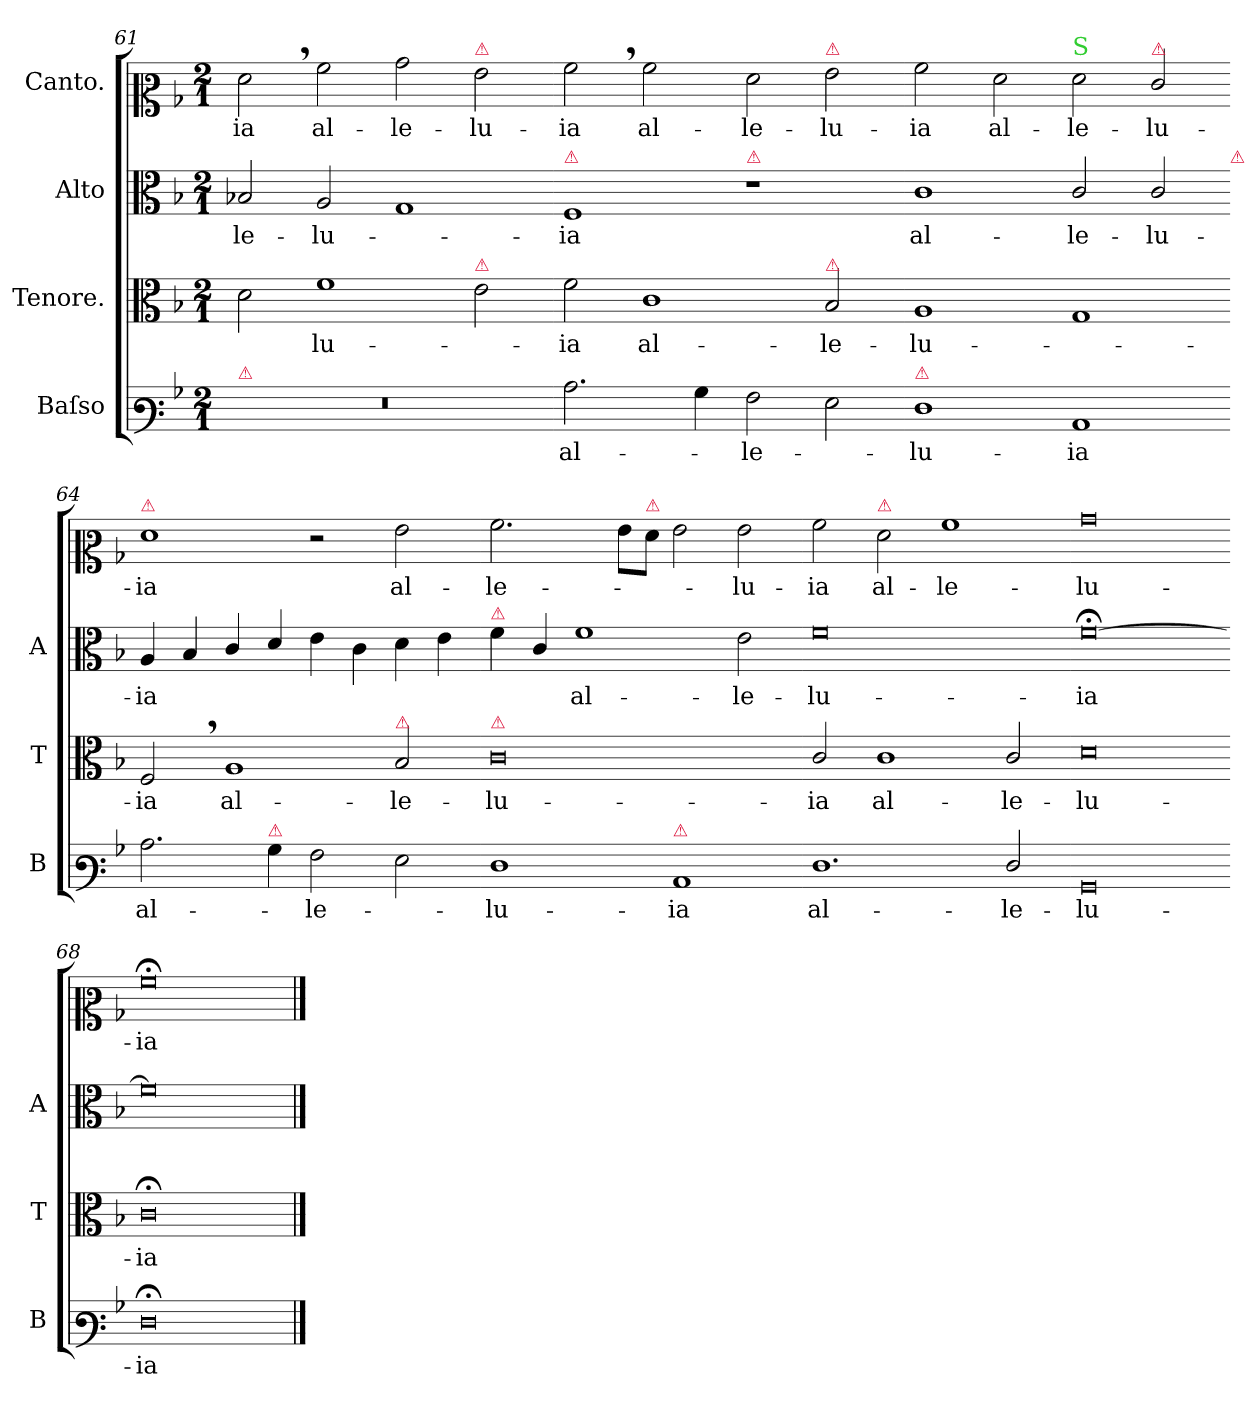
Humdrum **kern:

**kern	**text	**kern	**text	**kern	**text	**kern	**text
*part4	*part4	*part3	*part3	*part2	*part2	*part1	*part1
*staff4	*staff4	*staff3	*staff3	*staff2	*staff2	*staff1	*staff1
*I"Baſso	*	*I"Tenore.	*	*I"Alto	*	*I"Canto.	*
*I'B	*	*I'T	*	*I'A	*	*	*
*clefF3	*	*clefC3	*	*clefC3	*	*clefC2	*
*k[b-]	*	*k[b-]	*	*k[b-]	*	*k[b-]	*
*M2/1	*	*M2/1	*	*M2/1	*	*M2/1	*
=61	=61	=61	=61	=61	=61	=61	=61
!LO:TX:a:color=crimson:t=⚠	!	!	!	!	!	!	!
!	!	!	!	!	!LO:LY:i	!	!LO:LY:i
0r	.	2d\	.	2B-X/	-le-	2f,<\	-ia
!	!	!	!LO:LY:i	!	!LO:LY:i	!	!LO:LY:i
.	.	1f	-lu-	2A/	-lu-	2a\	al-
!	!	!	!	!	!	!	!LO:LY:i
.	.	.	.	1G	.	2b-\	-le-
!	!	!	!	!	!	!LO:TX:a:color=crimson:t=⚠	!
!	!	!LO:TX:a:color=crimson:t=⚠	!	!	!	!	!
!	!	!	!	!	!	!	!LO:LY:i
.	.	2e\	.	.	.	2g\	-lu-
=62-	=62-	=62-	=62-	=62-	=62-	=62-	=62-
!	!	!	!	!LO:TX:a:color=crimson:t=⚠	!	!	!
!	!LO:LY:i	!	!LO:LY:i	!	!LO:LY:i	!	!LO:LY:i
2.c\	al-	2f\	-ia	1F	-ia	2a,<\	-ia
!	!	!	!LO:LY:i	!	!	!	!LO:LY:i
.	.	1c	al-	.	.	2a\	al-
4B-\	.	.	.	.	.	.	.
!	!	!	!	!LO:TX:a:color=crimson:t=⚠	!	!	!
!	!LO:LY:i	!	!	!	!	!	!LO:LY:i
2A\	-le-	.	.	1r	.	2f\	-le-
!	!	!	!	!	!	!LO:TX:a:color=crimson:t=⚠	!
!	!	!LO:TX:a:color=crimson:t=⚠	!	!	!	!	!
!	!	!	!LO:LY:i	!	!	!	!LO:LY:i
2G\	.	2B-/	-le-	.	.	2g\	-lu-
=63-	=63-	=63-	=63-	=63-	=63-	=63-	=63-
!LO:TX:a:color=crimson:t=⚠	!	!	!	!	!	!	!
!	!LO:LY:i	!	!LO:LY:i	!	!	!	!LO:LY:i
1F	-lu-	1A	-lu-	1c	al-	2a\	-ia
!	!	!	!	!	!	!	!LO:LY:i
.	.	.	.	.	.	2f\	al-
!	!	!	!	!	!	!LO:TX:a:color=limegreen:t=S	!
!	!LO:LY:i	!	!	!	!	!	!LO:LY:i
1C	-ia	1G	.	2c/	-le-	2f\	-le-
!	!	!	!	!	!	!LO:TX:a:color=crimson:t=⚠	!
!	!	!	!	!	!	!	!LO:LY:i
.	.	.	.	2c/	-lu-	2e/	-lu-
!	!	!	!	!LO:TX:a:color=crimson:t=⚠	!	!	!
=64-	=64-	=64-	=64-	=64-	=64-	=64-	=64-
!	!	!	!	!	!	!LO:TX:a:color=crimson:t=⚠	!
!	!LO:LY:i	!	!LO:LY:i	!	!	!	!LO:LY:i
2.c\	al-	2F,</	-ia	4A/	-ia	1f	-ia
.	.	.	.	4B-/	.	.	.
!	!	!	!LO:LY:i	!	!	!	!
.	.	1A	al-	4c/	.	.	.
!LO:TX:a:color=crimson:t=⚠	!	!	!	!	!	!	!
4B-\	.	.	.	4d/	.	.	.
!	!LO:LY:i	!	!	!	!	!	!
2A\	-le-	.	.	4e\	.	2r	.
.	.	.	.	4c\	.	.	.
!	!	!LO:TX:a:color=crimson:t=⚠	!	!	!	!	!
!	!	!	!LO:LY:i	!	!	!	!
2G\	.	2B-/	-le-	4d\	.	2g\	al-
.	.	.	.	4e\	.	.	.
=65-	=65-	=65-	=65-	=65-	=65-	=65-	=65-
!	!	!	!	!LO:TX:a:color=crimson:t=⚠	!	!	!
!	!	!LO:TX:a:color=crimson:t=⚠	!	!	!	!	!
!	!LO:LY:i	!	!LO:LY:i	!	!	!	!
1F	-lu-	0c	-lu-	4f\	.	2.a\	-le-
.	.	.	.	4c/	.	.	.
!	!	!	!	!	!LO:LY:i	!	!
.	.	.	.	1f	al-	.	.
.	.	.	.	.	.	8g\L	.
!	!	!	!	!	!	!LO:TX:a:color=crimson:t=⚠	!
.	.	.	.	.	.	8f\J	.
!LO:TX:a:color=crimson:t=⚠	!	!	!	!	!	!	!
!	!LO:LY:i	!	!	!	!	!	!
1C	-ia	.	.	.	.	2g\	.
!	!	!	!	!	!LO:LY:i	!	!
.	.	.	.	2e\	-le-	2g\	-lu-
=66-	=66-	=66-	=66-	=66-	=66-	=66-	=66-
!	!LO:LY:i	!	!LO:LY:i	!	!LO:LY:i	!	!
1.F	al-	2c/	-ia	0f	-lu-	2a\	-ia
!	!	!	!	!	!	!LO:TX:a:color=crimson:t=⚠	!
!	!	!	!LO:LY:i	!	!	!	!LO:LY:i
.	.	1c	al-	.	.	2f\	al-
!	!	!	!	!	!	!	!LO:LY:i
.	.	.	.	.	.	1a	-le-
!	!LO:LY:i	!	!LO:LY:i	!	!	!	!
2F/	-le-	2c/	-le-	.	.	.	.
=67-	=67-	=67-	=67-	=67-	=67-	=67-	=67-
!	!LO:LY:i	!	!LO:LY:i	!	!LO:LY:i	!	!LO:LY:i
0BB-	-lu-	0d	-lu-	[0f;<;	-ia	0b-	-lu-
=68-	=68-	=68-	=68-	=68-	=68-	=68-	=68-
!	!LO:LY:i	!	!LO:LY:i	!	!	!	!LO:LY:i
0F;<;	-ia	0c;<;	-ia	0f]	.	0a;	-ia
==	==	==	==	==	==	==	==
*-	*-	*-	*-	*-	*-	*-	*-
